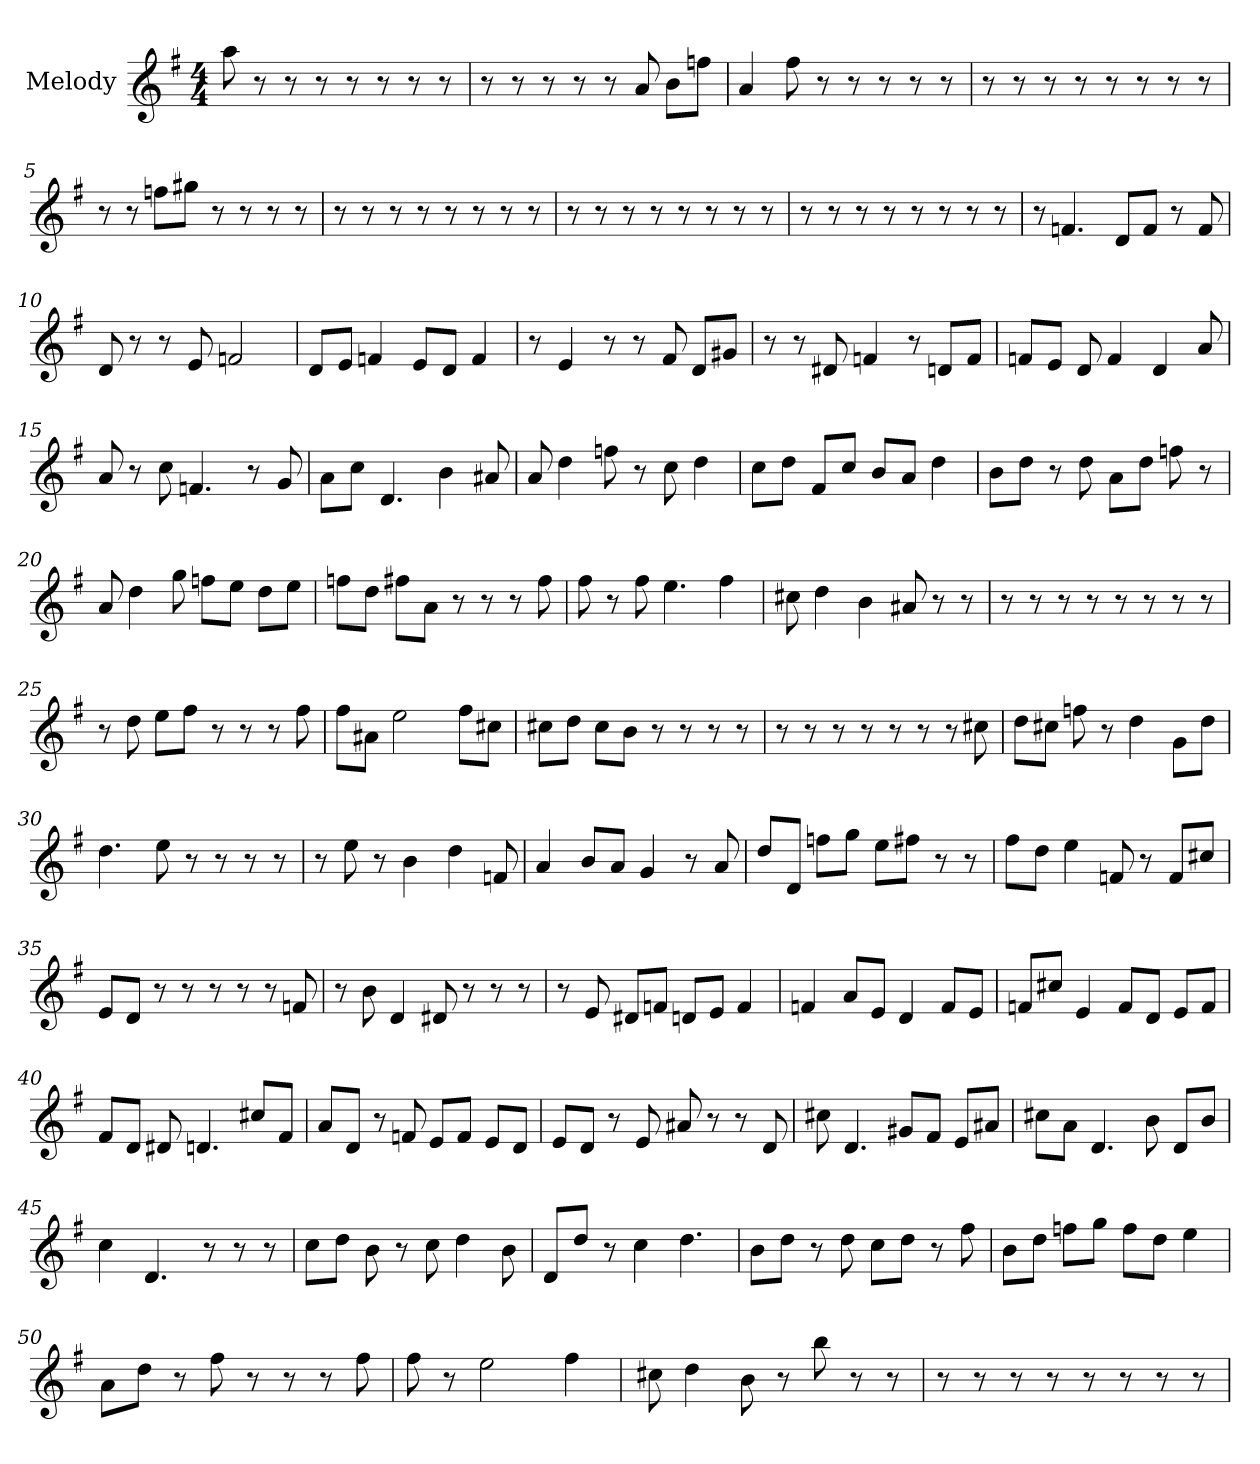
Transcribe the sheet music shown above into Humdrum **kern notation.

**kern
*part1
*staff1
*I"Melody
*clefG2
*k[f#]
*G:
*M4/4
*MM99
=1
8aa
8r
8r
8r
8r
8r
8r
8r
=2
8r
8r
8r
8r
8r
8a
8b\L
8ff\J
=3
4a
8ff#
8r
8r
8r
8r
8r
=4
8r
8r
8r
8r
8r
8r
8r
8r
=5
8r
8r
8ff\L
8gg#\J
8r
8r
8r
8r
=6
8r
8r
8r
8r
8r
8r
8r
8r
=7
8r
8r
8r
8r
8r
8r
8r
8r
=8
8r
8r
8r
8r
8r
8r
8r
8r
=9
8r
4.f
8d/L
8f/J
8r
8f
=10
8d
8r
8r
8e
2f
=11
8d/L
8e/J
4f
8e/L
8d/J
4f
=12
8r
4e
8r
8r
8f#
8d/L
8g#/J
=13
8r
8r
8d#
4f
8r
8d/L
8f/J
=14
8f/L
8e/J
8d
4f
4d
8a
=15
8a
8r
8cc
4.f
8r
8g
=16
8a\L
8cc\J
4.d
4b
8a#
=17
8a
4dd
8ff
8r
8cc
4dd
=18
8cc\L
8dd\J
8f#/L
8cc/J
8b/L
8a/J
4dd
=19
8b\L
8dd\J
8r
8dd
8a\L
8dd\J
8ff
8r
=20
8a
4dd
8gg
8ff\L
8ee\J
8dd\L
8ee\J
=21
8ff\L
8dd\J
8ff#\L
8a\J
8r
8r
8r
8ff#
=22
8ff#
8r
8ff#
4.ee
4ff#
=23
8cc#
4dd
4b
8a#
8r
8r
=24
8r
8r
8r
8r
8r
8r
8r
8r
=25
8r
8dd
8ee\L
8ff#\J
8r
8r
8r
8ff#
=26
8ff#\L
8a#\J
2ee
8ff#\L
8cc#\J
=27
8cc#\L
8dd\J
8cc#\L
8b\J
8r
8r
8r
8r
=28
8r
8r
8r
8r
8r
8r
8r
8cc#
=29
8dd\L
8cc#\J
8ff
8r
4dd
8g\L
8dd\J
=30
4.dd
8ee
8r
8r
8r
8r
=31
8r
8ee
8r
4b
4dd
8f
=32
4a
8b/L
8a/J
4g
8r
8a
=33
8dd/L
8d/J
8ff\L
8gg\J
8ee\L
8ff#\J
8r
8r
=34
8ff#\L
8dd\J
4ee
8f
8r
8f/L
8cc#/J
=35
8e/L
8d/J
8r
8r
8r
8r
8r
8f
=36
8r
8b
4d
8d#
8r
8r
8r
=37
8r
8e
8d#/L
8f/J
8d/L
8e/J
4f
=38
4f
8a/L
8e/J
4d
8f/L
8e/J
=39
8f/L
8cc#/J
4e
8f/L
8d/J
8e/L
8f/J
=40
8f#/L
8d/J
8d#
4.d
8cc#/L
8f#/J
=41
8a/L
8d/J
8r
8f
8e/L
8f/J
8e/L
8d/J
=42
8e/L
8d/J
8r
8e
8a#
8r
8r
8d
=43
8cc#
4.d
8g#/L
8f#/J
8e/L
8a#/J
=44
8cc#\L
8a\J
4.d
8b
8d/L
8b/J
=45
4cc
4.d
8r
8r
8r
=46
8cc\L
8dd\J
8b
8r
8cc
4dd
8b
=47
8d/L
8dd/J
8r
4cc
4.dd
=48
8b\L
8dd\J
8r
8dd
8cc\L
8dd\J
8r
8ff#
=49
8b\L
8dd\J
8ff\L
8gg\J
8ff\L
8dd\J
4ee
=50
8a\L
8dd\J
8r
8ff#
8r
8r
8r
8ff#
=51
8ff#
8r
2ee
4ff#
=52
8cc#
4dd
8b
8r
8bb
8r
8r
=53
8r
8r
8r
8r
8r
8r
8r
8r
=
*-
